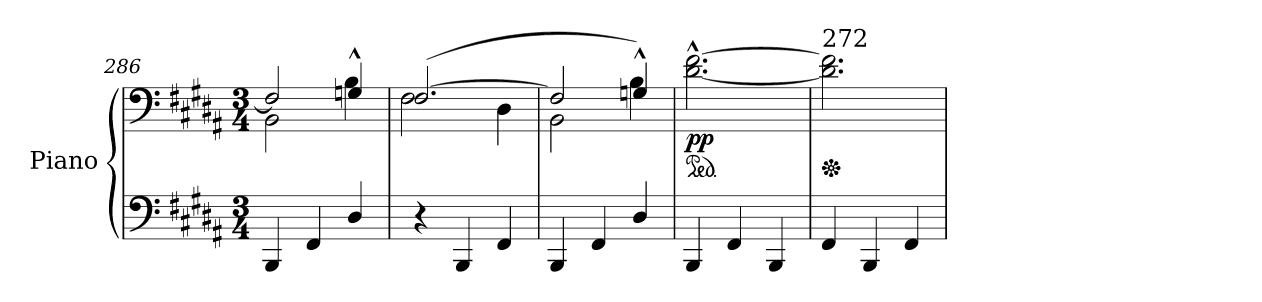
**kern	**kern	**dynam
*part1	*part1	*part1
*staff2	*staff1	*staff1/2
*I"Piano	*	*
*I'Pno	*	*
*clefF4	*clefF4	*
*k[f#c#g#d#a#]	*k[f#c#g#d#a#]	*
*B:	*B:	*
*M3/4	*M3/4	*
=286	=286	=286
*	*^	*
4BBB/	2F#/]	2BB\	.
4FF#/	.	.	.
4D#/	4Gn^^/	4B\	.
=287	=287	=287	=287
4r	([2.F#/	2F#\	.
4BBB/	.	.	.
4FF#/	.	4D#\	.
!!LO:PB:g=z	!!
=288	=288	=288	=288
4BBB/	2F#/]	2BB\	.
4FF#/	.	.	.
4D#/	4Gn^^/	4B\)	.
*	*v	*v	*
!!LO:PB:g=z
=289	=289	=289
*	*ped	*
*	*^	*
!	!LO:TX:b:t=très soutenu	!	!
!	!LO:TX:b:t=en mourant	!	!
!	!	!	!LO:DY:b
*	*v	*v	*
4BBB/	[2.d#\^^ [2.f#\^^	pp
4FF#/	.	.
4BBB/	.	.
=290	=290	=290
*	*Xped	*
!	!LO:TX:a:t=272	!
4FF#/	2.d#\] 2.f#\]	.
4BBB/	.	.
4FF#/	.	.
=	=	=
*-	*-	*-
